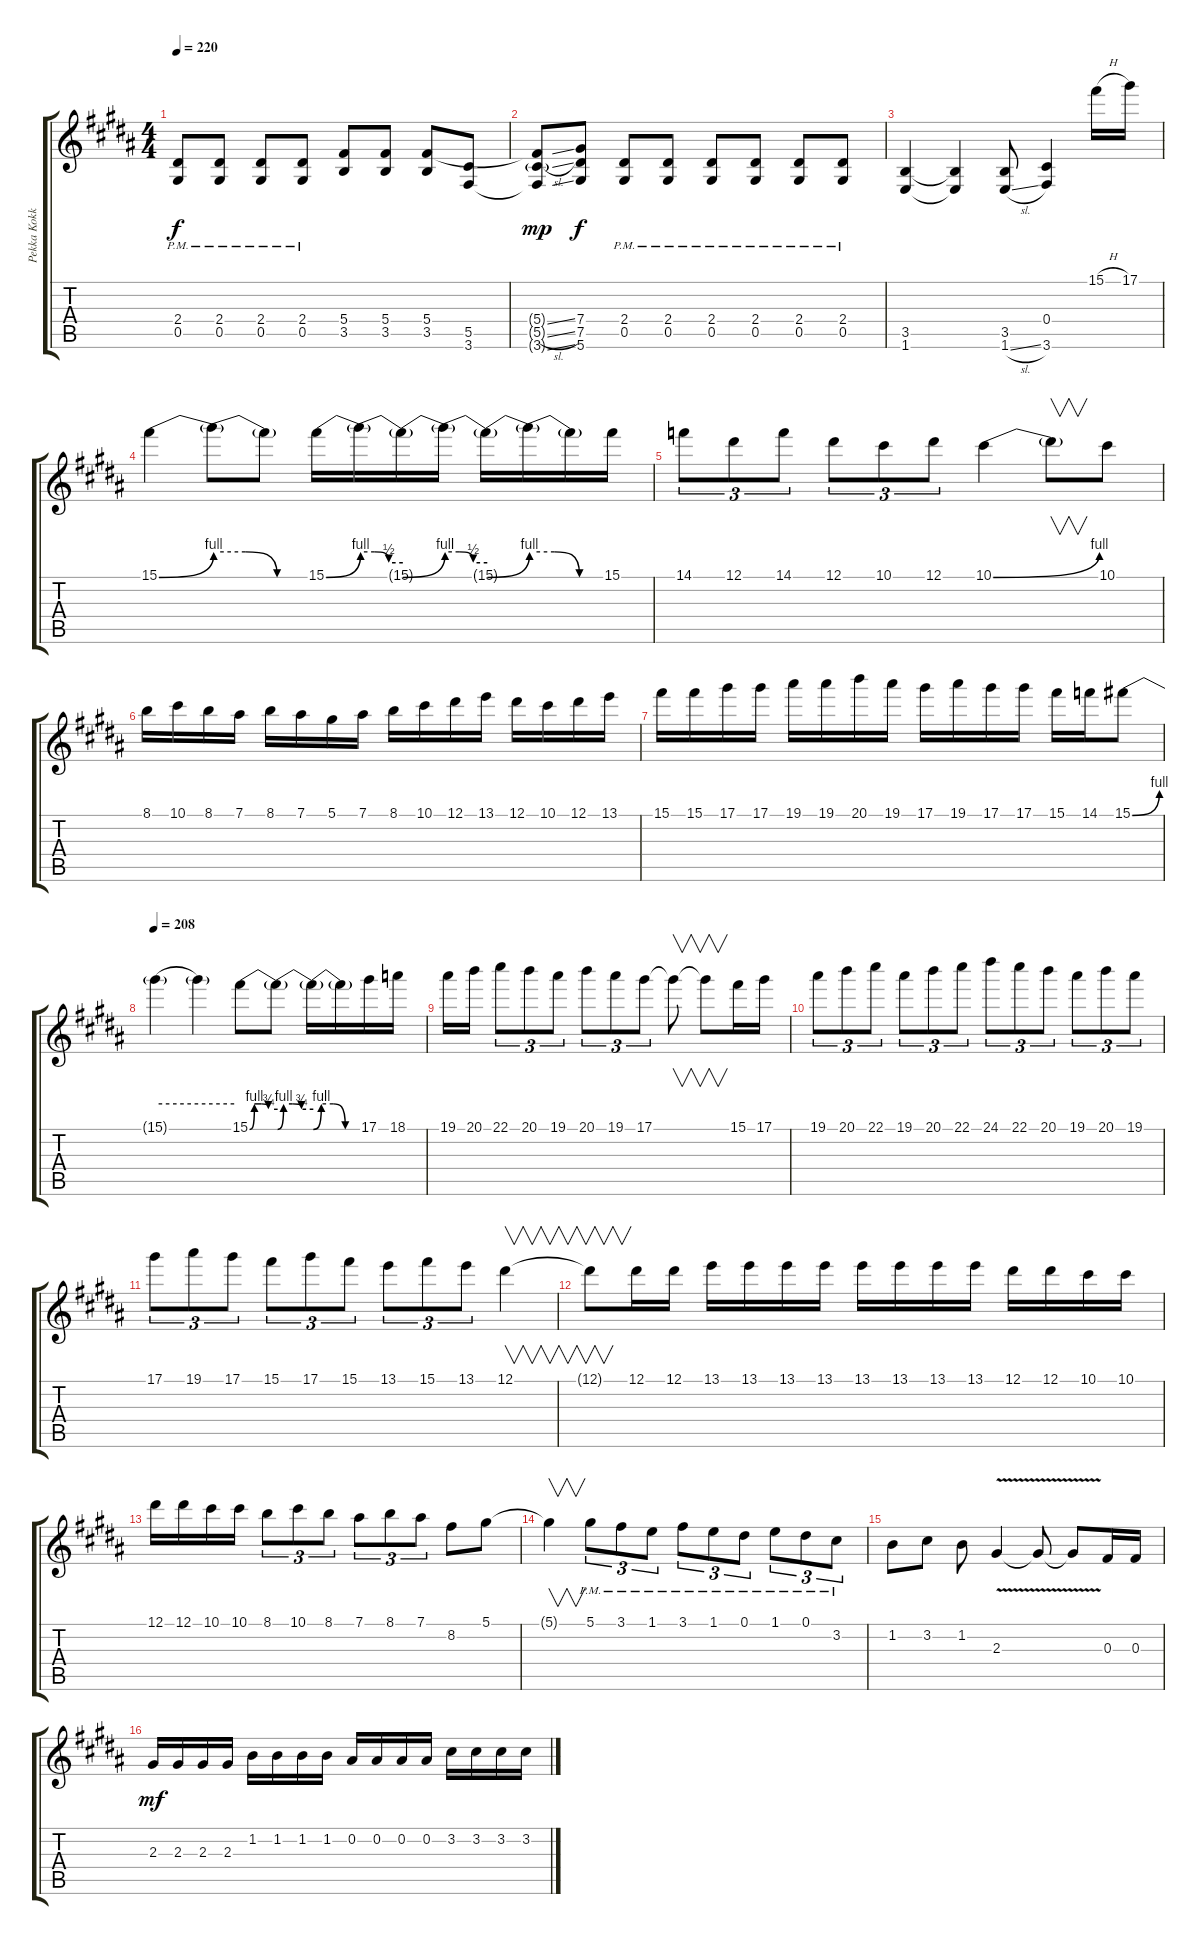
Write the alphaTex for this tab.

\track ("Pekka Kokko" "Pekka Kokk") {instrument distortionguitar}
\staff {score tabs}
\tuning (Eb4 Bb3 Gb3 Db3 Ab2 Eb2) {hide}
\ts (4 4)
\tempo 220
\clef g2
\ks b
(2.4{pm} 0.5{pm}).8{dy f} (2.4{pm} 0.5{pm}).8 (2.4{pm} 0.5{pm}).8 (2.4{pm} 0.5{pm}).8 (5.4 3.5).8 (5.4 3.5).8 (5.4 3.5).8 (5.5 3.6).8 |
\ks g#minor
(5.4{ss t} 5.5{sl g} 3.6{ss t}).8{dy mp} (7.4 7.5 5.6).8{dy f} (2.4{pm} 0.5{pm}).8 (2.4{pm} 0.5{pm}).8 (2.4{pm} 0.5{pm}).8 (2.4{pm} 0.5{pm}).8 (2.4{pm} 0.5{pm}).8 (2.4{pm} 0.5{pm}).8 |
\ks b
(3.5 1.6).4 (3.5{t} 1.6{t}).4 (3.5 1.6{sl}).8 (0.4 3.6).4 15.1{h}.16 17.1.16 |
15.1{be (bend 0 0 60 4)}.4 15.1{be (custom 0 4 20 4 40 0 60 0) t}.8 15.1{t}.8 15.1{be (bend 0 0 60 4)}.16 15.1{be (custom 0 4 20 4 40 2 60 2) t}.16 15.1{be (bend 0 0 60 4) t}.16 15.1{be (custom 0 4 20 4 40 2 60 2) t}.16 15.1{be (bend 0 0 60 4) t}.16 15.1{be (custom 0 4 20 4 40 0 60 0) t}.16 15.1{t}.16 15.1.16 |
14.1.8{tu (3 2)} 12.1.8{tu (3 2)} 14.1.8{tu (3 2)} 12.1.8{tu (3 2)} 10.1.8{tu (3 2)} 12.1.8{tu (3 2)} 10.1{be (bend 0 0 60 4)}.4 10.1{t}.8{v} 10.1.8 |
8.1.16 10.1.16 8.1.16 7.1.16 8.1.16 7.1.16 5.1.16 7.1.16 8.1.16 10.1.16 12.1.16 13.1.16 12.1.16 10.1.16 12.1.16 13.1.16 |
15.1.16 15.1.16 17.1.16 17.1.16 19.1.16 19.1.16 20.1.16 19.1.16 17.1.16 19.1.16 17.1.16 17.1.16 15.1.16 14.1.16 15.1{be (bend 0 0 60 4)}.8 |
\tempo 208
15.1{be (hold 0 4 60 4) t}.4 15.1{t}.4 15.1{be (custom 0 0 10 4 25 4 40 3 60 3)}.8 15.1{be (custom 0 0 10 4 25 4 40 3 60 3) t}.8 15.1{be (custom 0 0 10 4 25 4 40 0 60 0) t}.16 15.1{t}.16 17.1.16 18.1.16 |
19.1.16 20.1.16 22.1.8{tu (3 2)} 20.1.8{tu (3 2)} 19.1.8{tu (3 2)} 20.1.8{tu (3 2)} 19.1.8{tu (3 2)} 17.1.8{tu (3 2)} 17.1{t}.8{v} 17.1{t}.8{v} 15.1.16 17.1.16 |
19.1.8{tu (3 2)} 20.1.8{tu (3 2)} 22.1.8{tu (3 2)} 19.1.8{tu (3 2)} 20.1.8{tu (3 2)} 22.1.8{tu (3 2)} 24.1.8{tu (3 2)} 22.1.8{tu (3 2)} 20.1.8{tu (3 2)} 19.1.8{tu (3 2)} 20.1.8{tu (3 2)} 19.1.8{tu (3 2)} |
17.1.8{tu (3 2)} 19.1.8{tu (3 2)} 17.1.8{tu (3 2)} 15.1.8{tu (3 2)} 17.1.8{tu (3 2)} 15.1.8{tu (3 2)} 13.1.8{tu (3 2)} 15.1.8{tu (3 2)} 13.1.8{tu (3 2)} 12.1.4{v} |
12.1{t}.8{v} 12.1.16 12.1.16 13.1.16 13.1.16 13.1.16 13.1.16 13.1.16 13.1.16 13.1.16 13.1.16 12.1.16 12.1.16 10.1.16 10.1.16 |
12.1.16 12.1.16 10.1.16 10.1.16 8.1.8{tu (3 2)} 10.1.8{tu (3 2)} 8.1.8{tu (3 2)} 7.1.8{tu (3 2)} 8.1.8{tu (3 2)} 7.1.8{tu (3 2)} 8.2.8 5.1.8 |
5.1{t}.4{v} 5.1{pm}.8{tu (3 2)} 3.1{pm}.8{tu (3 2)} 1.1{pm}.8{tu (3 2)} 3.1{pm}.8{tu (3 2)} 1.1{pm}.8{tu (3 2)} 0.1{pm}.8{tu (3 2)} 1.1{pm}.8{tu (3 2)} 0.1{pm}.8{tu (3 2)} 3.2{pm}.8{tu (3 2)} |
1.2.8 3.2.8 1.2.8 2.3{v}.4 2.3{v t}.8 2.3{v t}.8 0.3.16 0.3.16 |
2.3.16{dy mf} 2.3.16 2.3.16 2.3.16 1.2.16 1.2.16 1.2.16 1.2.16 0.2.16 0.2.16 0.2.16 0.2.16 3.2.16 3.2.16 3.2.16 3.2.16
